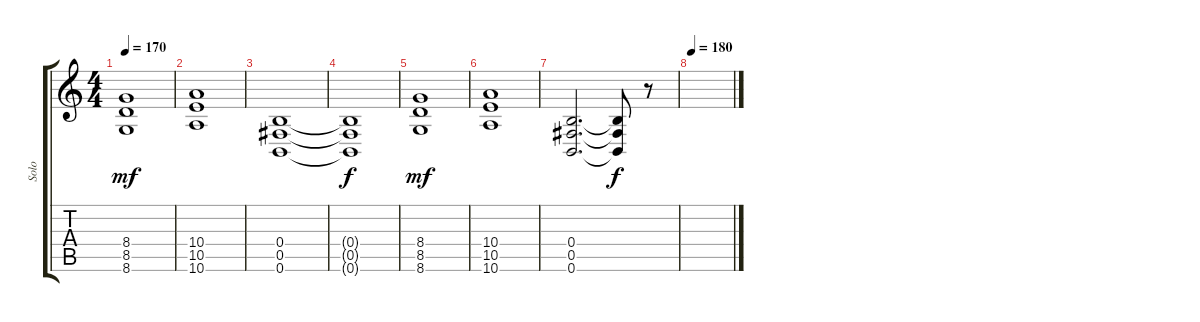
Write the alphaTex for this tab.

\track ("Solo" "Solo") {instrument distortionguitar}
\staff {score tabs}
\tuning (Db4 Ab3 E3 B2 Gb2 B1) {hide}
\ts (4 4)
\tempo 170
\clef g2
\ks c
(8.4 8.5 8.6).1{dy mf} |
(10.4 10.5 10.6).1 |
(0.4 0.5 0.6).1 |
(0.4{t} 0.5{t} 0.6{t}).1{dy f} |
(8.4 8.5 8.6).1{dy mf} |
(10.4 10.5 10.6).1 |
(0.4 0.5 0.6).2{d} (0.4{t} 0.5{t} 0.6{t}).8{dy f} r.8 |
\tempo 180
